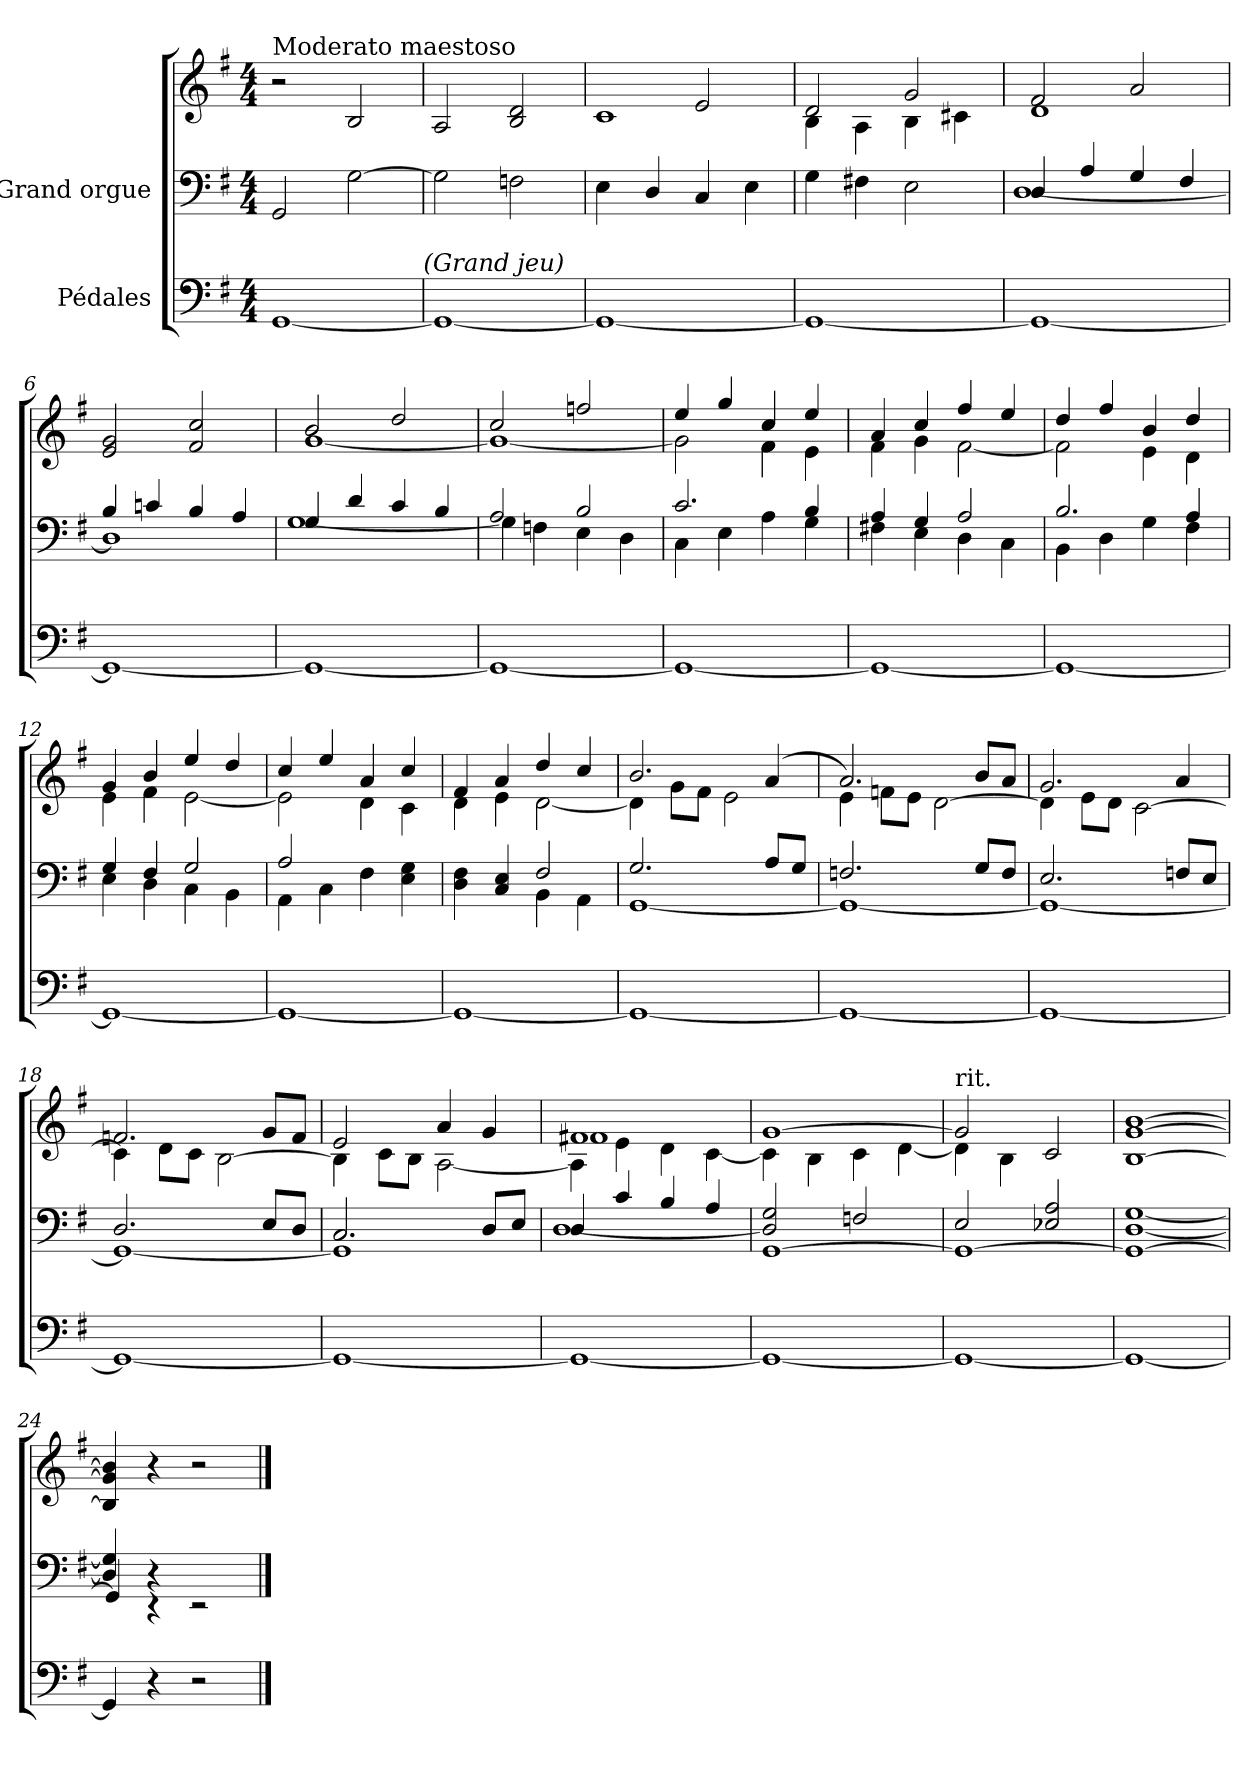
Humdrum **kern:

**kern	**kern	**kern
*part2	*part1	*part1
*staff3	*staff2	*staff1
*I"Pédales	*I"Grand orgue	*
*clefF4	*clefF4	*clefG2
*k[f#]	*k[f#]	*k[f#]
*G:	*G:	*G:
*M4/4	*M4/4	*M4/4
=1	=1	=1
*	*^	*^
*	*	*^	*	*^
!	!	!	!	!LO:TX:a:t=Moderato maestoso	!	!
[<1GG	2GG/	1ryy	1ryy	2r	1ryy	1ryy
.	[>2G\	.	.	2B/	.	.
!LO:TX:a:i:t=(Grand jeu)	!	!	!	!	!	!
=2	=2	=2	=2	=2	=2	=2
1GG_	2G\]	1ryy	1ryy	2A/	1ryy	1ryy
.	2Fn\	.	.	2B/ 2d/	.	.
=3	=3	=3	=3	=3	=3	=3
1GG_	4E\	1ryy	1ryy	1c	2ryy	1ryy
.	4D/	.	.	.	.	.
.	4C/	.	.	.	2e/	.
.	4E\	.	.	.	.	.
=4	=4	=4	=4	=4	=4	=4
1GG_	4G\	1ryy	1ryy	4B\	2d/	1ryy
.	4F#X\	.	.	4A\	.	.
.	2E\	.	.	4B\	2g/	.
.	.	.	.	4c#X\	.	.
=5	=5	=5	=5	=5	=5	=5
1GG_	4D/	[<1D	1ryy	2f#/	1d	1ryy
.	4A/	.	.	.	.	.
.	4G/	.	.	2a/	.	.
.	4F#/	.	.	.	.	.
=6	=6	=6	=6	=6	=6	=6
1GG_	4B/	1D]	1ryy	2e/ 2g/	1ryy	1ryy
.	4cn/	.	.	.	.	.
.	4B/	.	.	2f#/ 2cc/	.	.
.	4A/	.	.	.	.	.
=7	=7	=7	=7	=7	=7	=7
1GG_	4G/	[<1G	1ryy	2b/	[<1g	1ryy
.	4d/	.	.	.	.	.
.	4c/	.	.	2dd/	.	.
.	4B/	.	.	.	.	.
!!LO:LB:g=z	!!	!!
=8	=8	=8	=8	=8	=8	=8
1GG_	2A/	4G\]	1ryy	2cc/	1g_	1ryy
.	.	4Fn\	.	.	.	.
.	4E\	2B/	.	2ffn/	.	.
.	4D\	.	.	.	.	.
=9	=9	=9	=9	=9	=9	=9
1GG_	4C\	2.c/	1ryy	4ee/	2g\]	2ryy
.	4E\	.	.	4gg/	.	.
.	4A\	.	.	4cc/	4f#i\	4f#\
.	4G\	4B/	.	4ee/	4e\	4e\
=10	=10	=10	=10	=10	=10	=10
1GG_	4F#X\	4A/	1ryy	4a/	4f#\	1ryy
.	4E\	4G/	.	4cc/	4g\	.
.	4D\	2A/	.	4ff#/	[<2f#\	.
.	4C\	.	.	4ee/	.	.
=11	=11	=11	=11	=11	=11	=11
1GG_	4BB\	2.B/	1ryy	4dd/	2f#\]	1ryy
.	4D\	.	.	4ff#/	.	.
.	4G\	.	.	4b/	4e\	.
.	4F#\	4A/	.	4dd/	4d\	.
=12	=12	=12	=12	=12	=12	=12
1GG_	4G/	4E\	1ryy	4g/	4e\	1ryy
.	4F#/	4D\	.	4b/	4f#\	.
.	4C\	2G/	.	4ee/	[<2e\	.
.	4BB\	.	.	4dd/	.	.
=13	=13	=13	=13	=13	=13	=13
1GG_	4AA\	2A/	1ryy	4cc/	2e\]	1ryy
.	4C\	.	.	4ee/	.	.
.	4F#\	2ryy	.	4a/	4d\	.
.	4E\ 4G\	.	.	4cc/	4c\	.
!!LO:LB:g=z	!!	!!
=14	=14	=14	=14	=14	=14	=14
1GG_	4D\ 4F#\	2ryy	1ryy	4f#/	4d\	1ryy
.	4C/ 4E/	.	.	4a/	4e\	.
.	4BB\	2F#/	.	4dd/	[<2d\	.
.	4AA\	.	.	4cc/	.	.
=15	=15	=15	=15	=15	=15	=15
1GG_	2.G/	[<1GG	1ryy	2.b/	4d\]	1ryy
.	.	.	.	.	8g\L	.
.	.	.	.	.	8f#\J	.
.	.	.	.	.	2e\	.
.	8A/L	.	.	(<4a/	.	.
.	8G/J	.	.	.	.	.
=16	=16	=16	=16	=16	=16	=16
1GG_	2.Fn/	1GG_	1ryy	4e\)	2.a/	1ryy
.	.	.	.	8fn\L	.	.
.	.	.	.	8e\J	.	.
.	.	.	.	[<2d\	.	.
.	8G/L	.	.	.	8b/L	.
.	8F/J	.	.	.	8a/J	.
=17	=17	=17	=17	=17	=17	=17
1GG_	2.E/	1GG_	1ryy	4d\]	2.g/	1ryy
.	.	.	.	8e\L	.	.
.	.	.	.	8d\J	.	.
.	.	.	.	[<2c\	.	.
.	8Fn/L	.	.	.	4a/	.
.	8E/J	.	.	.	.	.
=18	=18	=18	=18	=18	=18	=18
1GG_	2.D/	1GG_	1ryy	4c\]	2.fn/	1ryy
.	.	.	.	8d\L	.	.
.	.	.	.	8c\J	.	.
.	.	.	.	[<2B\	.	.
.	8E/L	.	.	.	8g/L	.
.	8D/J	.	.	.	8f/J	.
!!LO:LB:g=z	!!	!!
=19	=19	=19	=19	=19	=19	=19
1GG_	2.C/	1GG]	1ryy	4B\]	2e/	1ryy
.	.	.	.	8c\L	.	.
.	.	.	.	8B\J	.	.
.	.	.	.	4a/	[<2A\	.
.	8D/L	.	.	4g/	.	.
.	8E/J	.	.	.	.	.
=20	=20	=20	=20	=20	=20	=20
1GG_	4D/	[<1D	1ryy	1f#X	4A\]	1f#
.	4c/	.	.	.	4e\	.
.	4B/	.	.	.	4d\	.
.	4A/	.	.	.	[<4c\	.
=21	=21	=21	=21	=21	=21	=21
1GG_	1ryy	2D/] 2G/	[<1GG	1ryy	4c\]	[>1g
.	.	.	.	.	4B\	.
.	.	2Fn/	.	.	4c\	.
.	.	.	.	.	[<4d\	.
=22	=22	=22	=22	=22	=22	=22
!	!	!	!	!LO:TX:a:t=rit.	!	!
1GG_	1ryy	2E/	1GG_	1ryy	4d\]	2g/]
.	.	.	.	.	4B\	.
.	.	2E-X/ 2A/	.	.	2c/	2ryy
=23	=23	=23	=23	=23	=23	=23
1GG_	1ryy	[>1D [>1G	1GG_	[<1B [>1g [>1b	1ryy	1ryy
=24	=24	=24	=24	=24	=24	=24
4GG/]	1ryy	4D/] 4G/]	4GG/]	4B/] 4g/] 4b/]	1ryy	1ryy
4r	.	4rEE	4r	4r	.	.
2r	.	2ryy	2r	2r	.	.
*	*v	*v	*v	*	*	*
*	*	*v	*v	*v
==	==	==
*-	*-	*-
